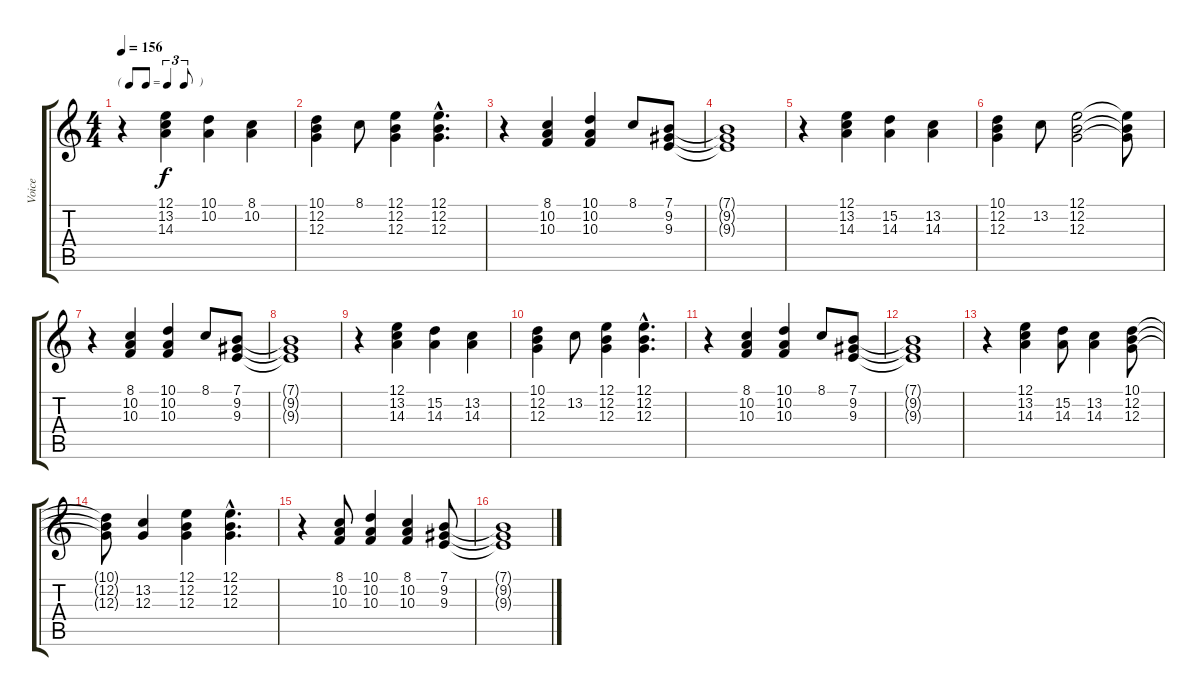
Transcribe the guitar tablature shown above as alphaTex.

\track ("Voice" "Voice") {instrument acousticgrandpiano}
\staff {score tabs}
\tuning (E4 B3 G3 D3 A2 E2) {hide}
\ts (4 4)
\tf triplet8th
\tempo 156
\clef g2
\ks c
r.4{dy f} (12.1 13.2 14.3).4 (10.1 10.2).4 (8.1 10.2).4 |
(10.1 12.2 12.3).4 8.1.8 (12.1 12.2 12.3).4 (12.1{hac} 12.2{hac} 12.3{hac}).4{d} |
r.4 (8.1 10.2 10.3).4 (10.1 10.2 10.3).4 8.1.8 (7.1 9.2 9.3).8 |
(7.1{t} 9.2{t} 9.3{t}).1 |
r.4 (12.1 13.2 14.3).4 (15.2 14.3).4 (13.2 14.3).4 |
(10.1 12.2 12.3).4 13.2.8 (12.1 12.2 12.3).2 (12.1{t} 12.2{t} 12.3{t}).8 |
r.4 (8.1 10.2 10.3).4 (10.1 10.2 10.3).4 8.1.8 (7.1 9.2 9.3).8 |
(7.1{t} 9.2{t} 9.3{t}).1 |
r.4 (12.1 13.2 14.3).4 (15.2 14.3).4 (13.2 14.3).4 |
(10.1 12.2 12.3).4 13.2.8 (12.1 12.2 12.3).4 (12.1{hac} 12.2{hac} 12.3{hac}).4{d} |
r.4 (8.1 10.2 10.3).4 (10.1 10.2 10.3).4 8.1.8 (7.1 9.2 9.3).8 |
(7.1{t} 9.2{t} 9.3{t}).1 |
r.4 (12.1 13.2 14.3).4 (15.2 14.3).8 (13.2 14.3).4 (10.1 12.2 12.3).8 |
(10.1{t} 12.2{t} 12.3{t}).8 (13.2 12.3).4 (12.1 12.2 12.3).4 (12.1{hac} 12.2{hac} 12.3{hac}).4{d} |
r.4 (8.1 10.2 10.3).8 (10.1 10.2 10.3).4 (8.1 10.2 10.3).4 (7.1 9.2 9.3).8 |
(7.1{t} 9.2{t} 9.3{t}).1
